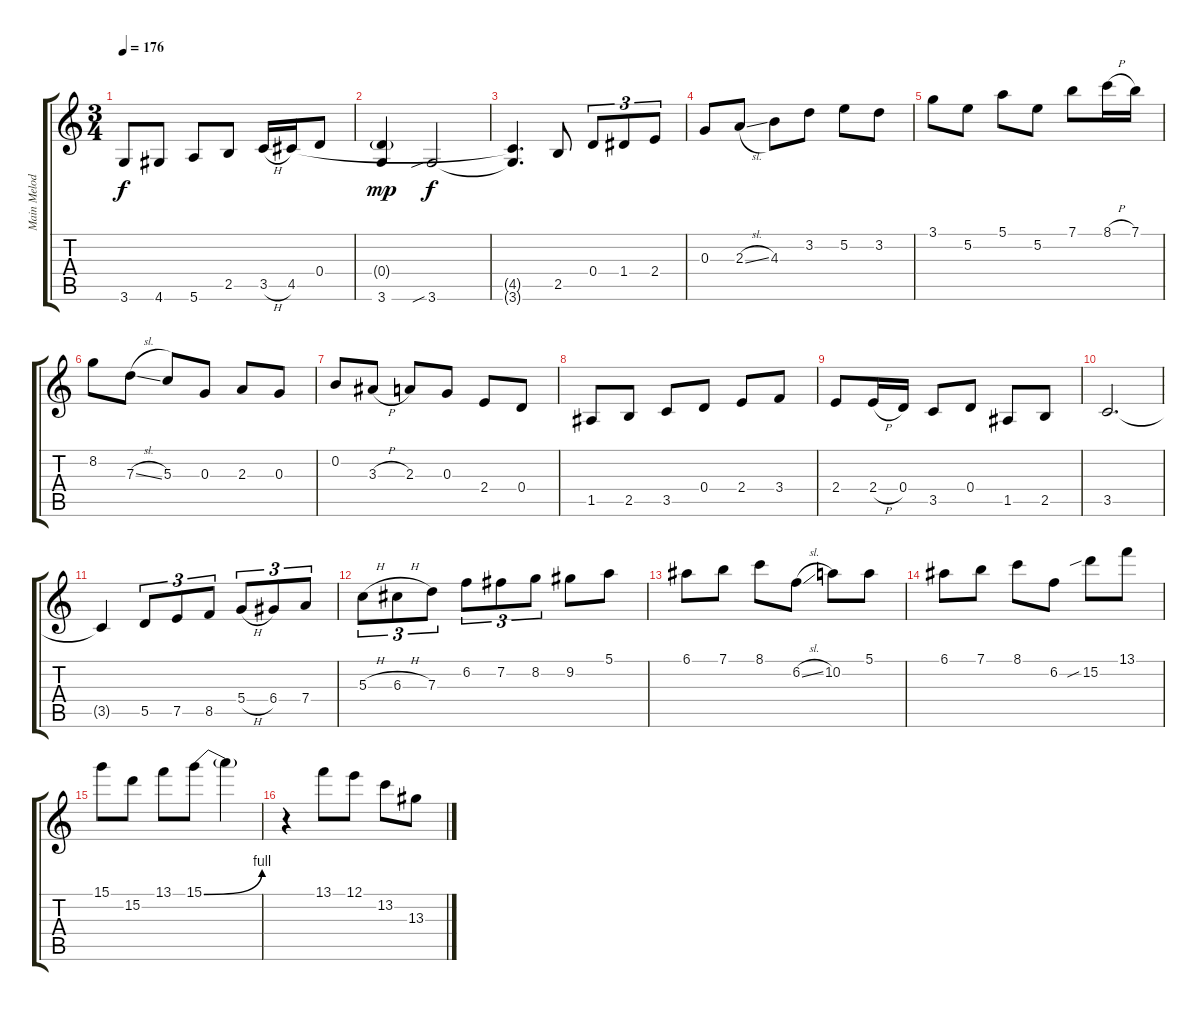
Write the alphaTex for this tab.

\track ("Main Melody / Intro" "Main Melod") {instrument acousticguitarsteel}
\staff {score tabs}
\tuning (E4 B3 G3 D3 A2 E2) {hide}
\ts (3 4)
\tempo 176
\clef g2
\ks c
3.6.8{dy f} 4.6.8 5.6.8 2.5.8 3.5{h}.16 4.5.16 0.4.8 |
(0.4{g} 3.6).4{dy mp} 3.6{sib}.2{dy f} |
(4.5{t} 3.6{t}).4{d} 2.5.8 0.4.8{tu (3 2)} 1.4.8{tu (3 2)} 2.4.8{tu (3 2)} |
0.3.8 2.3{sl}.8 4.3.8 3.2.8 5.2.8 3.2.8 |
3.1.8 5.2.8 5.1.8 5.2.8 7.1.8 8.1{h}.16 7.1.16 |
8.2.8 7.3{sl}.8 5.3.8 0.3.8 2.3.8 0.3.8 |
0.2.8 3.3{h}.8 2.3.8 0.3.8 2.4.8 0.4.8 |
1.5.8 2.5.8 3.5.8 0.4.8 2.4.8 3.4.8 |
2.4.8 2.4{h}.16 0.4.16 3.5.8 0.4.8 1.5.8 2.5.8 |
3.5.2{d} |
3.5{t}.4 5.5.8{tu (3 2)} 7.5.8{tu (3 2)} 8.5.8{tu (3 2)} 5.4{h}.8{tu (3 2)} 6.4.8{tu (3 2)} 7.4.8{tu (3 2)} |
5.3{h}.8{tu (3 2)} 6.3{h}.8{tu (3 2)} 7.3.8{tu (3 2)} 6.2.8{tu (3 2)} 7.2.8{tu (3 2)} 8.2.8{tu (3 2)} 9.2.8 5.1.8 |
6.1.8 7.1.8 8.1.8 6.2{sl}.8 10.2.8 5.1.8 |
6.1.8 7.1.8 8.1.8 6.2.8 15.2{sib}.8 13.1.8 |
15.1.8 15.2.8 13.1.8 15.1{be (bend 0 0 60 4)}.8 15.1{t}.4 |
r.4 13.1.8 12.1.8 13.2.8 13.3.8
